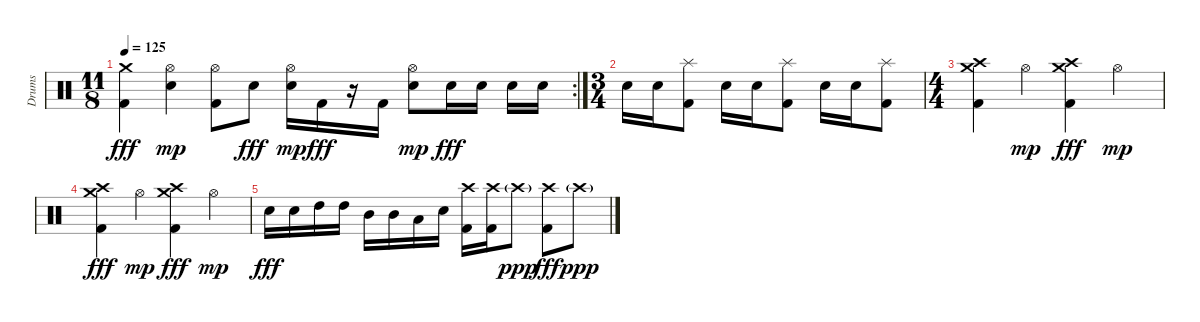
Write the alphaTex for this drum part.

\track ("Drums" "Drums") {instrument percussion}
\staff {score}
\articulation defaults
\rc 2
\ts (11 8)
\tempo 125
\clef neutral
\ks c
("Kick (hit) 2" "Crash medium (hit)").4{dy fff} ("Electric Snare (hit)" "Hi-Hat (open)").4{dy mp} ("Kick (hit) 2" "Hi-Hat (open)").8 "Electric Snare (hit)".8{dy fff} ("Electric Snare (hit)" "Hi-Hat (open)").16{dy mp} "Kick (hit) 2".16{dy fff} r.16 "Kick (hit) 2".16 ("Electric Snare (hit)" "Hi-Hat (open)").8{dy mp} "Electric Snare (hit)".16{dy fff} "Electric Snare (hit)".16 "Electric Snare (hit)".16 "Electric Snare (hit)".16 |
\ts (3 4)
"Electric Snare (hit)".16 "Electric Snare (hit)".16 ("Kick (hit) 2" "Splash (hit)").8 "Electric Snare (hit)".16 "Electric Snare (hit)".16 ("Kick (hit) 2" "Splash (hit)").8 "Electric Snare (hit)".16 "Electric Snare (hit)".16 ("Kick (hit) 2" "Splash (hit)").8 |
\ts (4 4)
("Kick (hit) 2" "Crash medium (hit)" "Crash high (hit)").4 "Hi-Hat (open)".4{dy mp} ("Kick (hit) 2" "Crash medium (hit)" "Crash high (hit)").4{dy fff} "Hi-Hat (open)".4{dy mp} |
("Kick (hit) 2" "Crash medium (hit)" "Crash high (hit)").4{dy fff} "Hi-Hat (open)".4{dy mp} ("Kick (hit) 2" "Crash medium (hit)" "Crash high (hit)").4{dy fff} "Hi-Hat (open)".4{dy mp} |
"Electric Snare (hit)".16{dy fff} "Electric Snare (hit)".16 "High Tom (hit)".16 "High Tom (hit)".16 "Mid Tom (hit)".16 "Mid Tom (hit)".16 "Low Tom (hit)".16 "Electric Snare (hit)".16 ("Kick (hit) 2" "Crash high (hit)").16 ("Kick (hit) 2" "Crash high (hit)").16 "Crash high (hit)"{g}.8{dy ppp} ("Kick (hit) 2" "Crash high (hit)").8{dy fff} "Crash high (hit)"{g}.8{dy ppp}
